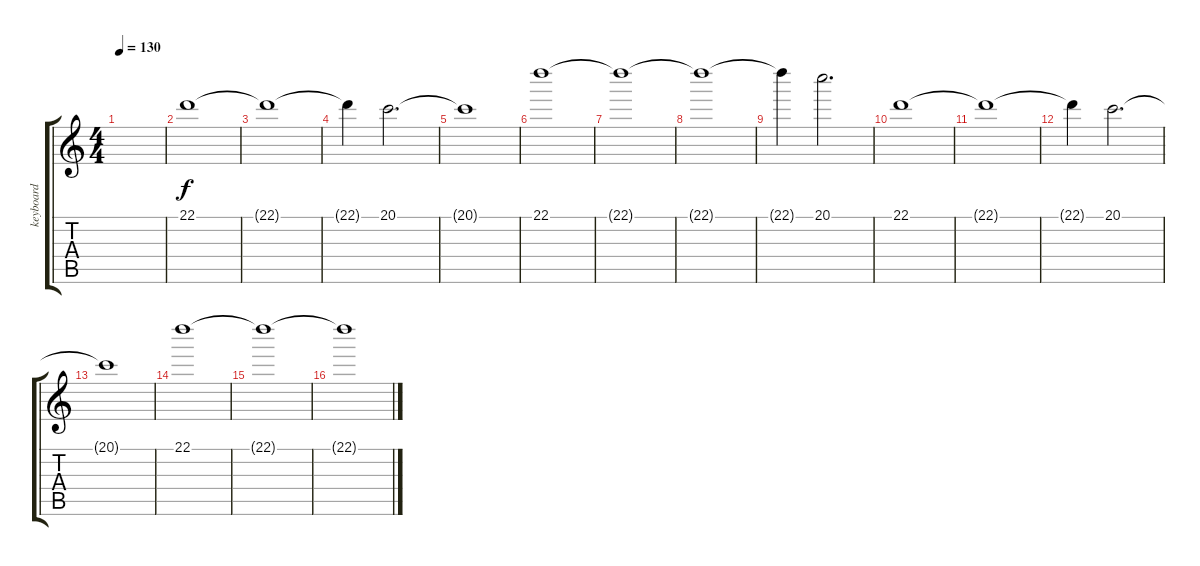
\track ("keyboard" "keyboard") {instrument churchorgan}
\staff {score tabs}
\tuning (E4 B3 G3 D3 A2 E2) {hide}
\ts (4 4)
\tempo 130
\clef g2
\ks c
|
22.1.1{volume 7 instrument stringensemble2} |
22.1{t}.1 |
22.1{t}.4 20.1.2{d} |
20.1{t}.1 |
22.1.1{ot 8vb} |
22.1{t}.1{ot 8vb} |
22.1{t}.1{ot 8vb} |
22.1{t}.4{ot 8vb} 20.1.2{d ot 8vb} |
22.1.1 |
22.1{t}.1 |
22.1{t}.4 20.1.2{d} |
20.1{t}.1 |
22.1.1{ot 8vb} |
22.1{t}.1{ot 8vb} |
22.1{t}.1{ot 8vb}
